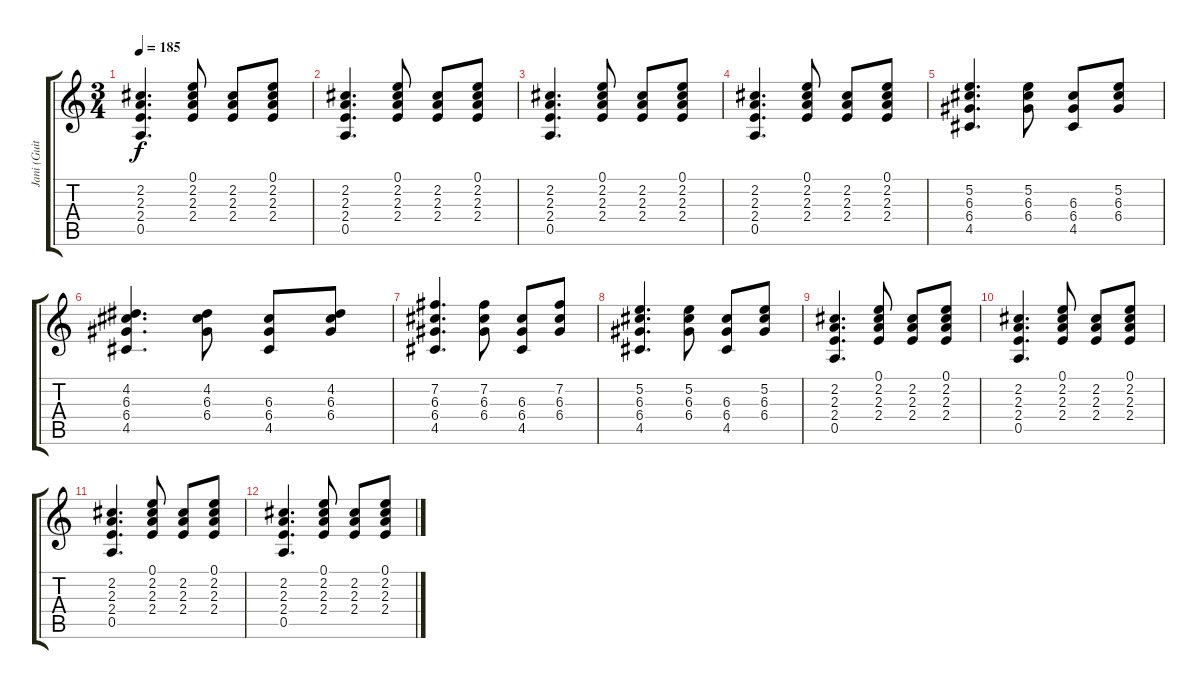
\track ("Jani (Guitar)" "Jani (Guit") {instrument acousticguitarnylon}
\staff {score tabs}
\tuning (E4 B3 G3 D3 A2 E2) {hide}
\ts (3 4)
\tempo 185
\clef g2
\ks c
(2.2 2.3 2.4 0.5).4{d dy f} (0.1 2.2 2.3 2.4).8 (2.2 2.3 2.4).8 (0.1 2.2 2.3 2.4).8 |
(2.2 2.3 2.4 0.5).4{d} (0.1 2.2 2.3 2.4).8 (2.2 2.3 2.4).8 (0.1 2.2 2.3 2.4).8 |
(2.2 2.3 2.4 0.5).4{d} (0.1 2.2 2.3 2.4).8 (2.2 2.3 2.4).8 (0.1 2.2 2.3 2.4).8 |
(2.2 2.3 2.4 0.5).4{d} (0.1 2.2 2.3 2.4).8 (2.2 2.3 2.4).8 (0.1 2.2 2.3 2.4).8 |
(5.2 6.3 6.4 4.5).4{d} (5.2 6.3 6.4).8 (6.3 6.4 4.5).8 (5.2 6.3 6.4).8 |
(4.2 6.3 6.4 4.5).4{d} (4.2 6.3 6.4).8 (6.3 6.4 4.5).8 (4.2 6.3 6.4).8 |
(7.2 6.3 6.4 4.5).4{d} (7.2 6.3 6.4).8 (6.3 6.4 4.5).8 (7.2 6.3 6.4).8 |
(5.2 6.3 6.4 4.5).4{d} (5.2 6.3 6.4).8 (6.3 6.4 4.5).8 (5.2 6.3 6.4).8 |
(2.2 2.3 2.4 0.5).4{d} (0.1 2.2 2.3 2.4).8 (2.2 2.3 2.4).8 (0.1 2.2 2.3 2.4).8 |
(2.2 2.3 2.4 0.5).4{d} (0.1 2.2 2.3 2.4).8 (2.2 2.3 2.4).8 (0.1 2.2 2.3 2.4).8 |
(2.2 2.3 2.4 0.5).4{d} (0.1 2.2 2.3 2.4).8 (2.2 2.3 2.4).8 (0.1 2.2 2.3 2.4).8 |
(2.2 2.3 2.4 0.5).4{d} (0.1 2.2 2.3 2.4).8 (2.2 2.3 2.4).8 (0.1 2.2 2.3 2.4).8
